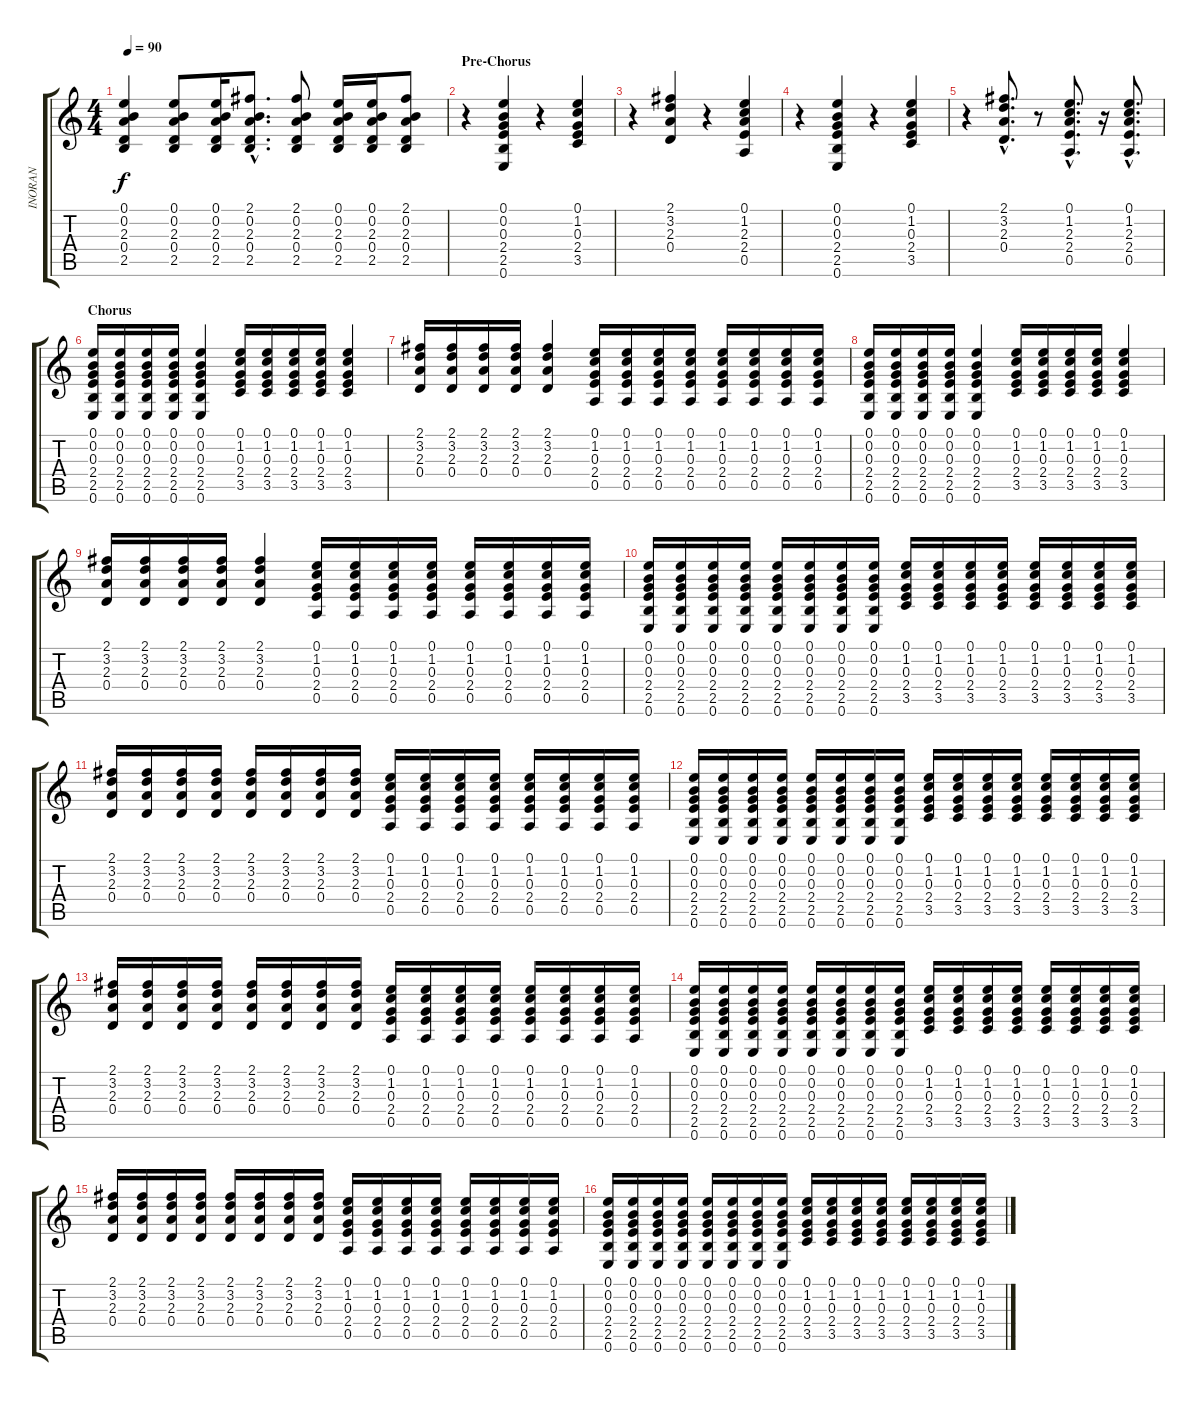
\track ("INORAN" "INORAN") {instrument electricguitarclean}
\staff {score tabs}
\tuning (E4 B3 G3 D3 A2 E2) {hide}
\ts (4 4)
\tempo 90
\clef g2
\ks c
(0.1 0.2 2.3 0.4 2.5).4{dy f} (0.1 0.2 2.3 0.4 2.5).8 (0.1 0.2 2.3 0.4 2.5).16 (2.1{hac} 0.2{hac} 2.3{hac} 0.4{hac} 2.5{hac}).8{d} (2.1 0.2 2.3 0.4 2.5).8 (0.1 0.2 2.3 0.4 2.5).16 (0.1 0.2 2.3 0.4 2.5).16 (2.1 0.2 2.3 0.4 2.5).8 |
\section ("" "Pre-Chorus")
r.4{volume 12 instrument distortionguitar} (0.1 0.2 0.3 2.4 2.5 0.6).4 r.4 (0.1 1.2 0.3 2.4 3.5).4 |
r.4 (2.1 3.2 2.3 0.4).4 r.4 (0.1 1.2 2.3 2.4 0.5).4 |
r.4 (0.1 0.2 0.3 2.4 2.5 0.6).4 r.4 (0.1 1.2 0.3 2.4 3.5).4 |
r.4 (2.1{hac} 3.2{hac} 2.3{hac} 0.4{hac}).8{d} r.8 (0.1{hac} 1.2{hac} 2.3{hac} 2.4{hac} 0.5{hac}).8{d} r.16 (0.1{hac} 1.2{hac} 2.3{hac} 2.4{hac} 0.5{hac}).8{d} |
\section ("" "Chorus")
(0.1 0.2 0.3 2.4 2.5 0.6).16{volume 12 balance 2 instrument distortionguitar} (0.1 0.2 0.3 2.4 2.5 0.6).16 (0.1 0.2 0.3 2.4 2.5 0.6).16 (0.1 0.2 0.3 2.4 2.5 0.6).16 (0.1 0.2 0.3 2.4 2.5 0.6).4 (0.1 1.2 0.3 2.4 3.5).16 (0.1 1.2 0.3 2.4 3.5).16 (0.1 1.2 0.3 2.4 3.5).16 (0.1 1.2 0.3 2.4 3.5).16 (0.1 1.2 0.3 2.4 3.5).4 |
(2.1 3.2 2.3 0.4).16 (2.1 3.2 2.3 0.4).16 (2.1 3.2 2.3 0.4).16 (2.1 3.2 2.3 0.4).16 (2.1 3.2 2.3 0.4).4 (0.1 1.2 0.3 2.4 0.5).16 (0.1 1.2 0.3 2.4 0.5).16 (0.1 1.2 0.3 2.4 0.5).16 (0.1 1.2 0.3 2.4 0.5).16 (0.1 1.2 0.3 2.4 0.5).16 (0.1 1.2 0.3 2.4 0.5).16 (0.1 1.2 0.3 2.4 0.5).16 (0.1 1.2 0.3 2.4 0.5).16 |
(0.1 0.2 0.3 2.4 2.5 0.6).16 (0.1 0.2 0.3 2.4 2.5 0.6).16 (0.1 0.2 0.3 2.4 2.5 0.6).16 (0.1 0.2 0.3 2.4 2.5 0.6).16 (0.1 0.2 0.3 2.4 2.5 0.6).4 (0.1 1.2 0.3 2.4 3.5).16 (0.1 1.2 0.3 2.4 3.5).16 (0.1 1.2 0.3 2.4 3.5).16 (0.1 1.2 0.3 2.4 3.5).16 (0.1 1.2 0.3 2.4 3.5).4 |
(2.1 3.2 2.3 0.4).16 (2.1 3.2 2.3 0.4).16 (2.1 3.2 2.3 0.4).16 (2.1 3.2 2.3 0.4).16 (2.1 3.2 2.3 0.4).4 (0.1 1.2 0.3 2.4 0.5).16 (0.1 1.2 0.3 2.4 0.5).16 (0.1 1.2 0.3 2.4 0.5).16 (0.1 1.2 0.3 2.4 0.5).16 (0.1 1.2 0.3 2.4 0.5).16 (0.1 1.2 0.3 2.4 0.5).16 (0.1 1.2 0.3 2.4 0.5).16 (0.1 1.2 0.3 2.4 0.5).16 |
(0.1 0.2 0.3 2.4 2.5 0.6).16 (0.1 0.2 0.3 2.4 2.5 0.6).16 (0.1 0.2 0.3 2.4 2.5 0.6).16 (0.1 0.2 0.3 2.4 2.5 0.6).16 (0.1 0.2 0.3 2.4 2.5 0.6).16 (0.1 0.2 0.3 2.4 2.5 0.6).16 (0.1 0.2 0.3 2.4 2.5 0.6).16 (0.1 0.2 0.3 2.4 2.5 0.6).16 (0.1 1.2 0.3 2.4 3.5).16 (0.1 1.2 0.3 2.4 3.5).16 (0.1 1.2 0.3 2.4 3.5).16 (0.1 1.2 0.3 2.4 3.5).16 (0.1 1.2 0.3 2.4 3.5).16 (0.1 1.2 0.3 2.4 3.5).16 (0.1 1.2 0.3 2.4 3.5).16 (0.1 1.2 0.3 2.4 3.5).16 |
(2.1 3.2 2.3 0.4).16 (2.1 3.2 2.3 0.4).16 (2.1 3.2 2.3 0.4).16 (2.1 3.2 2.3 0.4).16 (2.1 3.2 2.3 0.4).16 (2.1 3.2 2.3 0.4).16 (2.1 3.2 2.3 0.4).16 (2.1 3.2 2.3 0.4).16 (0.1 1.2 0.3 2.4 0.5).16 (0.1 1.2 0.3 2.4 0.5).16 (0.1 1.2 0.3 2.4 0.5).16 (0.1 1.2 0.3 2.4 0.5).16 (0.1 1.2 0.3 2.4 0.5).16 (0.1 1.2 0.3 2.4 0.5).16 (0.1 1.2 0.3 2.4 0.5).16 (0.1 1.2 0.3 2.4 0.5).16 |
(0.1 0.2 0.3 2.4 2.5 0.6).16 (0.1 0.2 0.3 2.4 2.5 0.6).16 (0.1 0.2 0.3 2.4 2.5 0.6).16 (0.1 0.2 0.3 2.4 2.5 0.6).16 (0.1 0.2 0.3 2.4 2.5 0.6).16 (0.1 0.2 0.3 2.4 2.5 0.6).16 (0.1 0.2 0.3 2.4 2.5 0.6).16 (0.1 0.2 0.3 2.4 2.5 0.6).16 (0.1 1.2 0.3 2.4 3.5).16 (0.1 1.2 0.3 2.4 3.5).16 (0.1 1.2 0.3 2.4 3.5).16 (0.1 1.2 0.3 2.4 3.5).16 (0.1 1.2 0.3 2.4 3.5).16 (0.1 1.2 0.3 2.4 3.5).16 (0.1 1.2 0.3 2.4 3.5).16 (0.1 1.2 0.3 2.4 3.5).16 |
(2.1 3.2 2.3 0.4).16 (2.1 3.2 2.3 0.4).16 (2.1 3.2 2.3 0.4).16 (2.1 3.2 2.3 0.4).16 (2.1 3.2 2.3 0.4).16 (2.1 3.2 2.3 0.4).16 (2.1 3.2 2.3 0.4).16 (2.1 3.2 2.3 0.4).16 (0.1 1.2 0.3 2.4 0.5).16 (0.1 1.2 0.3 2.4 0.5).16 (0.1 1.2 0.3 2.4 0.5).16 (0.1 1.2 0.3 2.4 0.5).16 (0.1 1.2 0.3 2.4 0.5).16 (0.1 1.2 0.3 2.4 0.5).16 (0.1 1.2 0.3 2.4 0.5).16 (0.1 1.2 0.3 2.4 0.5).16 |
(0.1 0.2 0.3 2.4 2.5 0.6).16 (0.1 0.2 0.3 2.4 2.5 0.6).16 (0.1 0.2 0.3 2.4 2.5 0.6).16 (0.1 0.2 0.3 2.4 2.5 0.6).16 (0.1 0.2 0.3 2.4 2.5 0.6).16 (0.1 0.2 0.3 2.4 2.5 0.6).16 (0.1 0.2 0.3 2.4 2.5 0.6).16 (0.1 0.2 0.3 2.4 2.5 0.6).16 (0.1 1.2 0.3 2.4 3.5).16 (0.1 1.2 0.3 2.4 3.5).16 (0.1 1.2 0.3 2.4 3.5).16 (0.1 1.2 0.3 2.4 3.5).16 (0.1 1.2 0.3 2.4 3.5).16 (0.1 1.2 0.3 2.4 3.5).16 (0.1 1.2 0.3 2.4 3.5).16 (0.1 1.2 0.3 2.4 3.5).16 |
(2.1 3.2 2.3 0.4).16 (2.1 3.2 2.3 0.4).16 (2.1 3.2 2.3 0.4).16 (2.1 3.2 2.3 0.4).16 (2.1 3.2 2.3 0.4).16 (2.1 3.2 2.3 0.4).16 (2.1 3.2 2.3 0.4).16 (2.1 3.2 2.3 0.4).16 (0.1 1.2 0.3 2.4 0.5).16 (0.1 1.2 0.3 2.4 0.5).16 (0.1 1.2 0.3 2.4 0.5).16 (0.1 1.2 0.3 2.4 0.5).16 (0.1 1.2 0.3 2.4 0.5).16 (0.1 1.2 0.3 2.4 0.5).16 (0.1 1.2 0.3 2.4 0.5).16 (0.1 1.2 0.3 2.4 0.5).16 |
(0.1 0.2 0.3 2.4 2.5 0.6).16 (0.1 0.2 0.3 2.4 2.5 0.6).16 (0.1 0.2 0.3 2.4 2.5 0.6).16 (0.1 0.2 0.3 2.4 2.5 0.6).16 (0.1 0.2 0.3 2.4 2.5 0.6).16 (0.1 0.2 0.3 2.4 2.5 0.6).16 (0.1 0.2 0.3 2.4 2.5 0.6).16 (0.1 0.2 0.3 2.4 2.5 0.6).16 (0.1 1.2 0.3 2.4 3.5).16 (0.1 1.2 0.3 2.4 3.5).16 (0.1 1.2 0.3 2.4 3.5).16 (0.1 1.2 0.3 2.4 3.5).16 (0.1 1.2 0.3 2.4 3.5).16 (0.1 1.2 0.3 2.4 3.5).16 (0.1 1.2 0.3 2.4 3.5).16 (0.1 1.2 0.3 2.4 3.5).16
